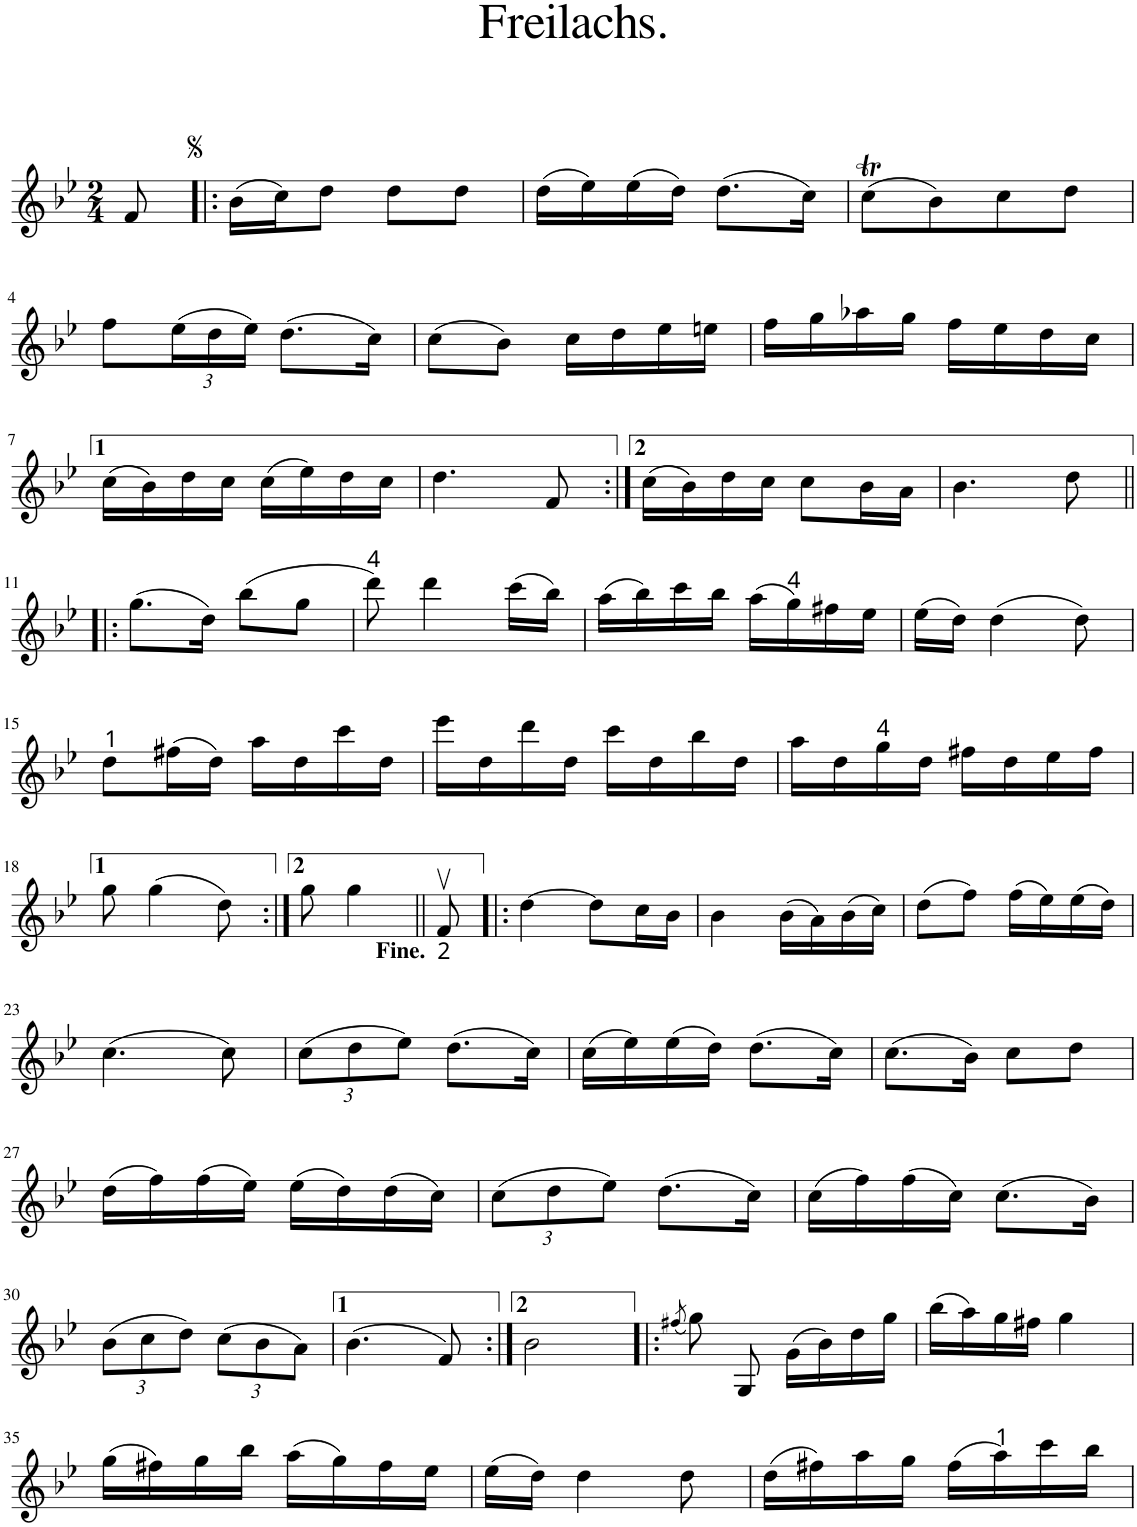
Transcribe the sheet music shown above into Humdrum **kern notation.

**kern
*part1
*staff1
*I"Piano
*I'Pno.
*clefG2
*k[b-e-]
*M2/4
=
8f/
=1!|:
(16b-\LL
16cc\J)
8dd\J
8dd\L
8dd\J
=2
(16dd\LL
16ee-\)
(16ee-\
16dd\JJ)
(8.dd\L
16cc\Jk)
=3
(8ccT\L
8b-\)
8cc\
8dd\J
!!LO:LB:g=z
=4
8ff\L
*Xbrackettup
(24ee-\L
24dd\
24ee-\JJ)
(8.dd\L
16cc\Jk)
=5
(8cc\L
8b-\J)
16cc\LL
16dd\
16ee-\
16een\JJ
=6
16ff\LL
16gg\
16aa-X\
16gg\JJ
16ff\LL
16ee-\
16dd\
16cc\JJ
!!LO:LB:g=z
=7
(16cc\LL
16b-\)
16dd\
16cc\JJ
(16cc\LL
16ee-\)
16dd\
16cc\JJ
=8
4.dd\
8f/
=9:|!
(16cc\LL
16b-\)
16dd\
16cc\JJ
8cc\L
16b-\L
16a\JJ
=10
4.b-\
8dd\
!!LO:LB:g=z
=11!|:
(8.gg\L
16dd\Jk)
(8bb-\L
8gg\J
=12
8ddd\)
4ddd\
(16ccc\LL
16bb-\JJ)
=13
(16aa\LL
16bb-\)
16ccc\
16bb-\JJ
(16aa\LL
16gg\)
16ff#X\
16ee-\JJ
=14
(16ee-\LL
16dd\JJ)
(4dd\
8dd\)
!!LO:LB:g=z
=15
8dd\L
(16ff#X\L
16dd\JJ)
16aa\LL
16dd\
16ccc\
16dd\JJ
=16
16eee-\LL
16dd\
16ddd\
16dd\JJ
16ccc\LL
16dd\
16bb-\
16dd\JJ
=17
16aa\LL
16dd\
16gg\
16dd\JJ
16ff#X\LL
16dd\
16ee-\
16ff#\JJ
!!LO:LB:g=z
=18
8gg\
(4gg\
8dd\)
=19:|!
8gg\
4gg\
=19X1||
8fv</
=20!|:
[4dd\
8dd\L]
16cc\L
16b-\JJ
=21
4b-\
(16b-\LL
16a\)
(16b-\
16cc\JJ)
=22
(8dd\L
8ff\J)
(16ff\LL
16ee-\)
(16ee-\
16dd\JJ)
!!LO:LB:g=z
=23
(4.cc\
8cc\)
=24
(12cc\L
12dd\
12ee-\J)
(8.dd\L
16cc\Jk)
=25
(16cc\LL
16ee-\)
(16ee-\
16dd\JJ)
(8.dd\L
16cc\Jk)
=26
(8.cc\L
16b-\Jk)
8cc\L
8dd\J
!!LO:LB:g=z
=27
(16dd\LL
16ff\)
(16ff\
16ee-\JJ)
(16ee-\LL
16dd\)
(16dd\
16cc\JJ)
=28
(12cc\L
12dd\
12ee-\J)
(8.dd\L
16cc\Jk)
=29
(16cc\LL
16ff\)
(16ff\
16cc\JJ)
(8.cc\L
16b-\Jk)
!!LO:LB:g=z
=30
(12b-\L
12cc\
12dd\J)
(12cc\L
12b-\
12a\J)
=31
(4.b-\
8f/)
=32:|!
2b-\
=33!|:
(8qff#X/
8gg\)
8G/
(16g\LL
16b-\)
16dd\
16gg\JJ
=34
(16bb-\LL
16aa\)
16gg\
16ff#X\JJ
4gg\
!!LO:LB:g=z
=35
(16gg\LL
16ff#X\)
16gg\
16bb-\JJ
(16aa\LL
16gg\)
16ff#\
16ee-\JJ
=36
(16ee-\LL
16dd\JJ)
4dd\
8dd\
=37
(16dd\LL
16ff#X\)
16aa\
16gg\JJ
(16ff#\LL
16aa\)
16ccc\
16bb-\JJ
=
*-
